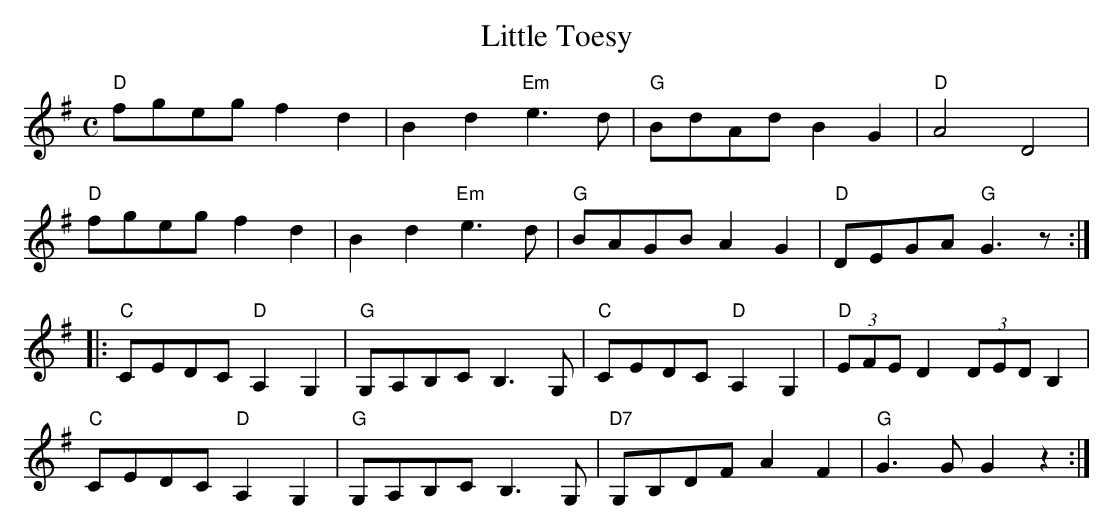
X:1
T:Little Toesy
M:C
K:G
"D"fgeg f2d2 | B2d2 "Em" e3 d | "G"BdAd B2G2 | "D"A4 D4|
"D"fgeg f2d2 | B2d2 "Em" e3 d | "G"BAGB A2 G2 | "D"DEGA "G" G3 z:|
|: "C" CEDC "D" A,2    G,2 | "G" G,A,B,C B,3 G,|  "C" CEDC "D" A,2    G,2 | "D" (3EFE D2     (3DED B,2|
"C" CEDC "D" A,2 G,2 | "G" G,A,B,C B,3 G,| "D7"G,B,DF A2F2 | "G" G3 G G2 z2 :|
